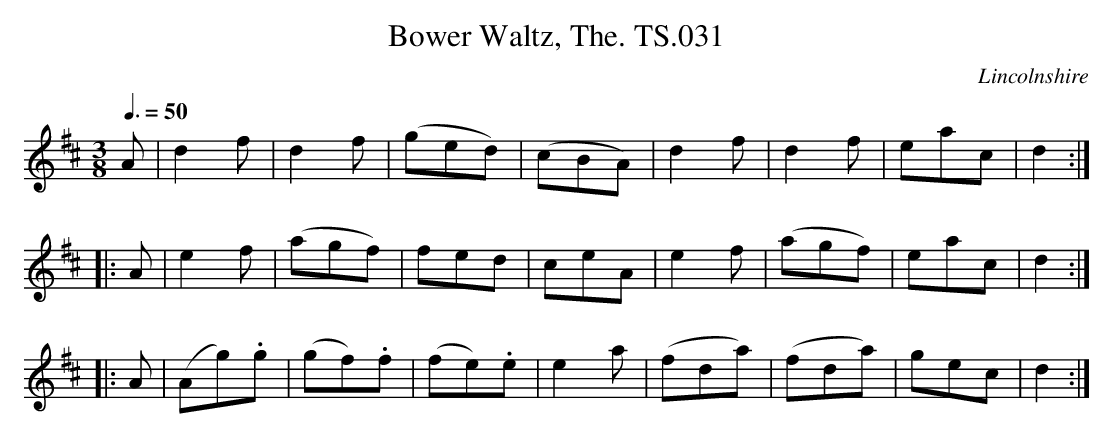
X:1
T:Bower Waltz, The. TS.031
L:1/8
M:3/8
O:Lincolnshire
Q:3/8=50
K:D
A|d2f|d2f|(ged)|(cBA)|d2f|d2f|eac|d2:|!
|:A|e2f|(agf)|fed|ceA|e2f|(agf)|eac|d2:|!
|:A|(Ag).g|(gf).f|(fe).e|e2a|(fda)|(fda)|gec|d2:|]
